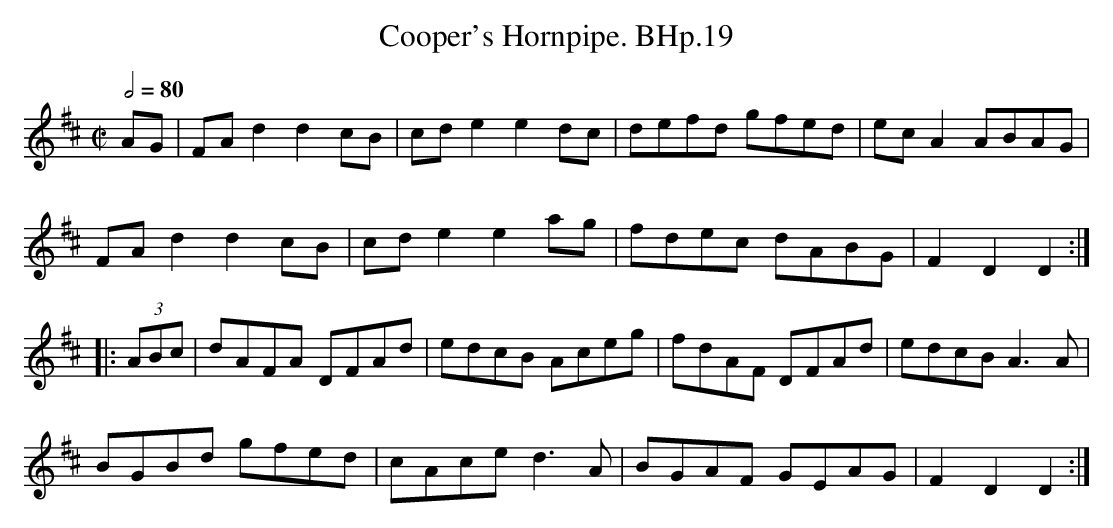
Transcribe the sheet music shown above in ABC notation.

X:1
T:Cooper's Hornpipe. BHp.19
M:C|
L:1/8
Q:1/2=80
K:D
AG|FA d2d2cB|cd e2e2 dc|defd gfed|ecA2 ABAG|
FA d2d2cB|cd e2e2 ag|fdec dABG|F2D2 D2:|
|:(3ABc|dAFA DFAd|edcB Aceg|fdAF DFAd|edcB A3A|
BGBd gfed|cAce d3A|BGAF GEAG|F2D2D2:|
